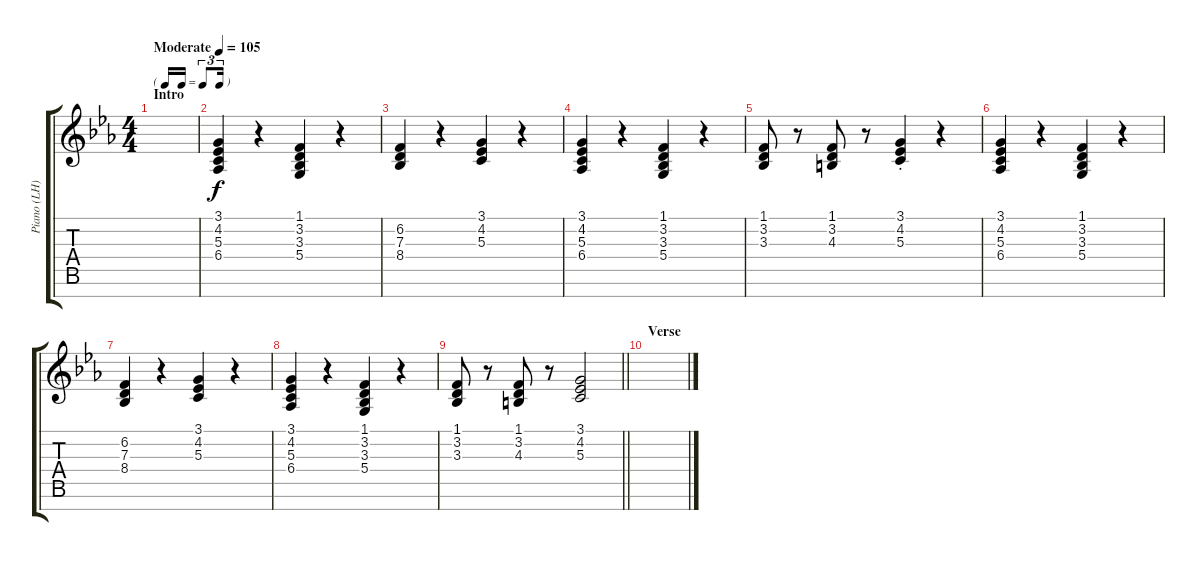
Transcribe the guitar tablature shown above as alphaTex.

\track ("Piano (LH)" "Piano (LH)") {instrument electricpiano1}
\staff {score tabs}
\tuning (E4 B3 G3 D3 A2 E2 B1) {hide}
\ts (4 4)
\tf triplet16th
\section ("" "Intro")
\tempo (105 "Moderate")
\clef g2
\ks eb
|
(3.1 4.2 5.3 6.4).4 r.4 (1.1 3.2 3.3 5.4).4 r.4 |
(6.2 7.3 8.4).4 r.4 (3.1 4.2 5.3).4 r.4 |
(3.1 4.2 5.3 6.4).4 r.4 (1.1 3.2 3.3 5.4).4 r.4 |
(1.1 3.2 3.3).8 r.8 (1.1 3.2 4.3).8 r.8 (3.1{st} 4.2{st} 5.3{st}).4 r.4 |
(3.1 4.2 5.3 6.4).4 r.4 (1.1 3.2 3.3 5.4).4 r.4 |
(6.2 7.3 8.4).4 r.4 (3.1 4.2 5.3).4 r.4 |
(3.1 4.2 5.3 6.4).4 r.4 (1.1 3.2 3.3 5.4).4 r.4 |
\barLineRight lightlight
(1.1 3.2 3.3).8 r.8 (1.1 3.2 4.3).8 r.8 (3.1 4.2 5.3).2 |
\section ("" "Verse")
